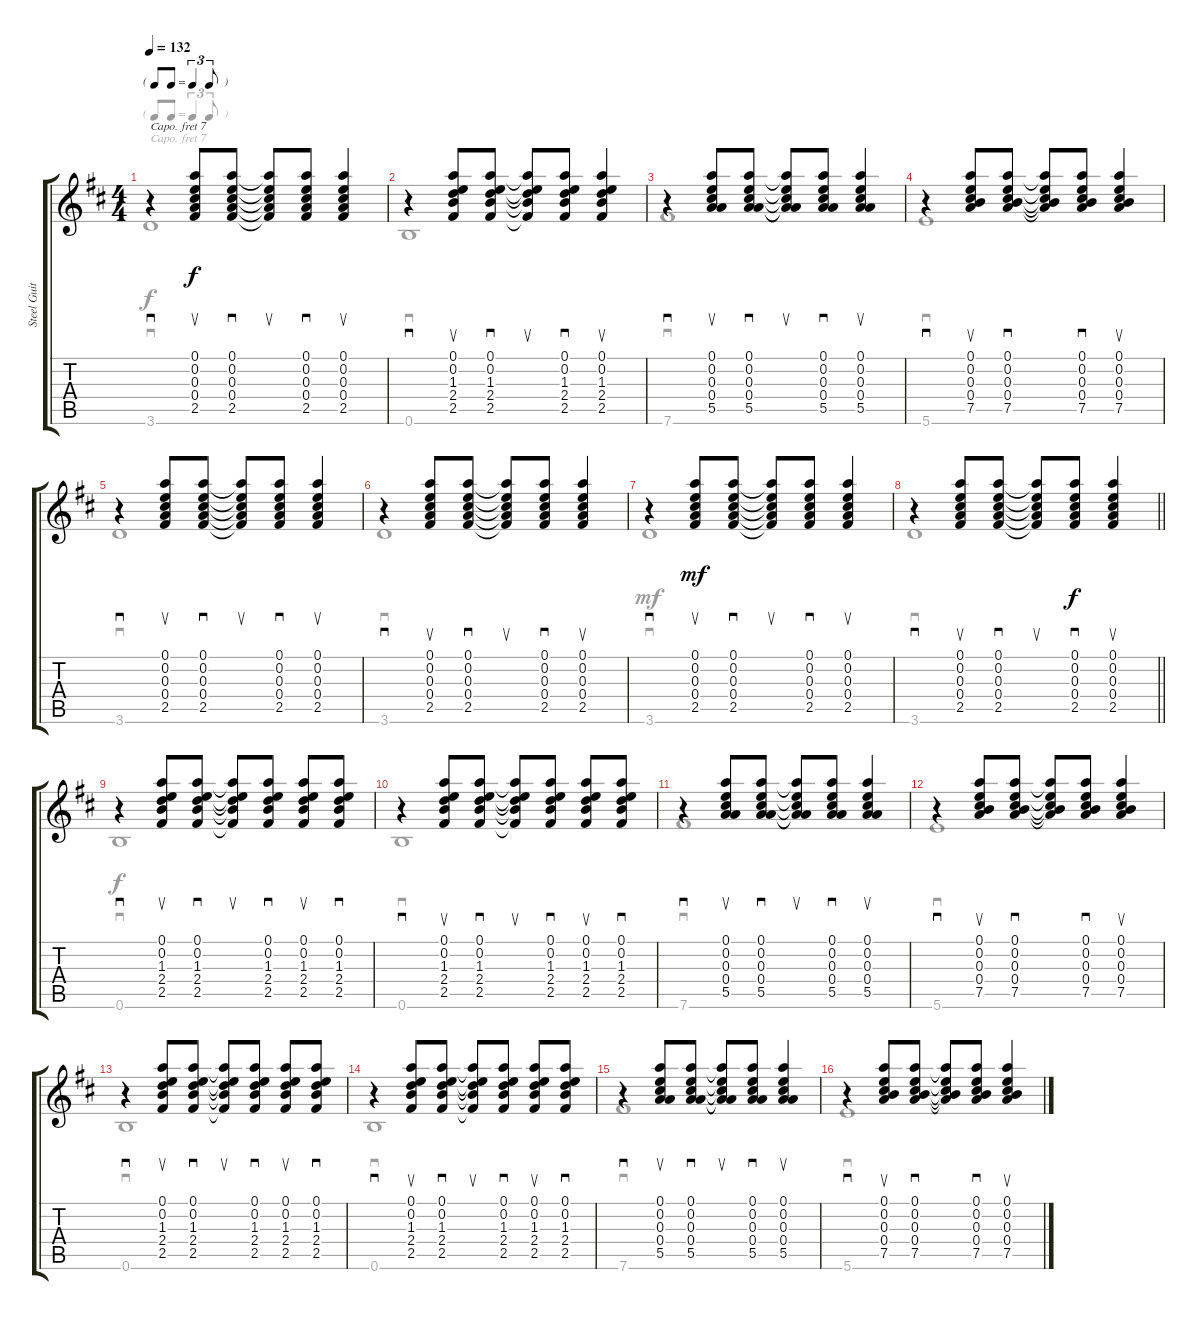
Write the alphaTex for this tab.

\track ("Steel Guitar" "Steel Guit") {instrument acousticguitarsteel}
\staff {score tabs}
\capo 7
\tuning (D4 A3 Gb3 D3 A2 E2) {hide}
\voice
\ts (4 4)
\tf triplet8th
\tempo 132
\clef g2
\ks d
r.4{sd dy f} (0.1 0.2 0.3 0.4 2.5).8{su} (0.1 0.2 0.3 0.4 2.5).8{sd} (0.1{t} 0.2{t} 0.3{t} 0.4{t} 2.5{t}).8{su} (0.1 0.2 0.3 0.4 2.5).8{sd} (0.1 0.2 0.3 0.4 2.5).4{su} |
r.4{sd} (0.1 0.2 1.3 2.4 2.5).8{su} (0.1 0.2 1.3 2.4 2.5).8{sd} (0.1{t} 0.2{t} 1.3{t} 2.4{t} 2.5{t}).8{su} (0.1 0.2 1.3 2.4 2.5).8{sd} (0.1 0.2 1.3 2.4 2.5).4{su} |
r.4{sd} (0.1 0.2 0.3 0.4 5.5).8{su} (0.1 0.2 0.3 0.4 5.5).8{sd} (0.1{t} 0.2{t} 0.3{t} 0.4{t} 5.5{t}).8{su} (0.1 0.2 0.3 0.4 5.5).8{sd} (0.1 0.2 0.3 0.4 5.5).4{su} |
r.4{sd} (0.1 0.2 0.3 0.4 7.5).8{su} (0.1 0.2 0.3 0.4 7.5).8{sd} (0.1{t} 0.2{t} 0.3{t} 0.4{t} 7.5{t}).8 (0.1 0.2 0.3 0.4 7.5).8{sd} (0.1 0.2 0.3 0.4 7.5).4{su} |
r.4{sd} (0.1 0.2 0.3 0.4 2.5).8{su} (0.1 0.2 0.3 0.4 2.5).8{sd} (0.1{t} 0.2{t} 0.3{t} 0.4{t} 2.5{t}).8{su} (0.1 0.2 0.3 0.4 2.5).8{sd} (0.1 0.2 0.3 0.4 2.5).4{su} |
r.4{sd} (0.1 0.2 0.3 0.4 2.5).8{su} (0.1 0.2 0.3 0.4 2.5).8{sd} (0.1{t} 0.2{t} 0.3{t} 0.4{t} 2.5{t}).8{su} (0.1 0.2 0.3 0.4 2.5).8{sd} (0.1 0.2 0.3 0.4 2.5).4{su} |
r.4{sd} (0.1 0.2 0.3 0.4 2.5).8{su dy mf} (0.1 0.2 0.3 0.4 2.5).8{sd} (0.1{t} 0.2{t} 0.3{t} 0.4{t} 2.5{t}).8{su} (0.1 0.2 0.3 0.4 2.5).8{sd} (0.1 0.2 0.3 0.4 2.5).4{su} |
\barLineRight lightlight
r.4{sd} (0.1 0.2 0.3 0.4 2.5).8{su} (0.1 0.2 0.3 0.4 2.5).8{sd} (0.1{t} 0.2{t} 0.3{t} 0.4{t} 2.5{t}).8{su} (0.1 0.2 0.3 0.4 2.5).8{sd dy f} (0.1 0.2 0.3 0.4 2.5).4{su} |
r.4{sd} (0.1 0.2 1.3 2.4 2.5).8{su} (0.1 0.2 1.3 2.4 2.5).8{sd} (0.1{t} 0.2{t} 1.3{t} 2.4{t} 2.5{t}).8{su} (0.1 0.2 1.3 2.4 2.5).8{sd} (0.1 0.2 1.3 2.4 2.5).8{su} (0.1 0.2 1.3 2.4 2.5).8{sd} |
r.4{sd} (0.1 0.2 1.3 2.4 2.5).8{su} (0.1 0.2 1.3 2.4 2.5).8{sd} (0.1{t} 0.2{t} 1.3{t} 2.4{t} 2.5{t}).8{su} (0.1 0.2 1.3 2.4 2.5).8{sd} (0.1 0.2 1.3 2.4 2.5).8{su} (0.1 0.2 1.3 2.4 2.5).8{sd} |
r.4{sd} (0.1 0.2 0.3 0.4 5.5).8{su} (0.1 0.2 0.3 0.4 5.5).8{sd} (0.1{t} 0.2{t} 0.3{t} 0.4{t} 5.5{t}).8{su} (0.1 0.2 0.3 0.4 5.5).8{sd} (0.1 0.2 0.3 0.4 5.5).4{su} |
r.4{sd} (0.1 0.2 0.3 0.4 7.5).8{su} (0.1 0.2 0.3 0.4 7.5).8{sd} (0.1{t} 0.2{t} 0.3{t} 0.4{t} 7.5{t}).8 (0.1 0.2 0.3 0.4 7.5).8{sd} (0.1 0.2 0.3 0.4 7.5).4{su} |
r.4{sd} (0.1 0.2 1.3 2.4 2.5).8{su} (0.1 0.2 1.3 2.4 2.5).8{sd} (0.1{t} 0.2{t} 1.3{t} 2.4{t} 2.5{t}).8{su} (0.1 0.2 1.3 2.4 2.5).8{sd} (0.1 0.2 1.3 2.4 2.5).8{su} (0.1 0.2 1.3 2.4 2.5).8{sd} |
r.4{sd} (0.1 0.2 1.3 2.4 2.5).8{su} (0.1 0.2 1.3 2.4 2.5).8{sd} (0.1{t} 0.2{t} 1.3{t} 2.4{t} 2.5{t}).8{su} (0.1 0.2 1.3 2.4 2.5).8{sd} (0.1 0.2 1.3 2.4 2.5).8{su} (0.1 0.2 1.3 2.4 2.5).8{sd} |
r.4{sd} (0.1 0.2 0.3 0.4 5.5).8{su} (0.1 0.2 0.3 0.4 5.5).8{sd} (0.1{t} 0.2{t} 0.3{t} 0.4{t} 5.5{t}).8{su} (0.1 0.2 0.3 0.4 5.5).8{sd} (0.1 0.2 0.3 0.4 5.5).4{su} |
r.4{sd} (0.1 0.2 0.3 0.4 7.5).8{su} (0.1 0.2 0.3 0.4 7.5).8{sd} (0.1{t} 0.2{t} 0.3{t} 0.4{t} 7.5{t}).8 (0.1 0.2 0.3 0.4 7.5).8{sd} (0.1 0.2 0.3 0.4 7.5).4{su}
\voice
\clef g2
\ottava regular
\simile none
\ks d
3.6.1{sd dy f} |
0.6.1{sd} |
7.6.1{sd} |
5.6.1{sd} |
3.6.1{sd} |
3.6.1{sd} |
3.6.1{sd dy mf} |
\barLineRight lightlight
3.6.1{sd} |
0.6.1{sd dy f} |
0.6.1{sd} |
7.6.1{sd} |
5.6.1{sd} |
0.6.1{sd} |
0.6.1{sd} |
7.6.1{sd} |
5.6.1{sd}
